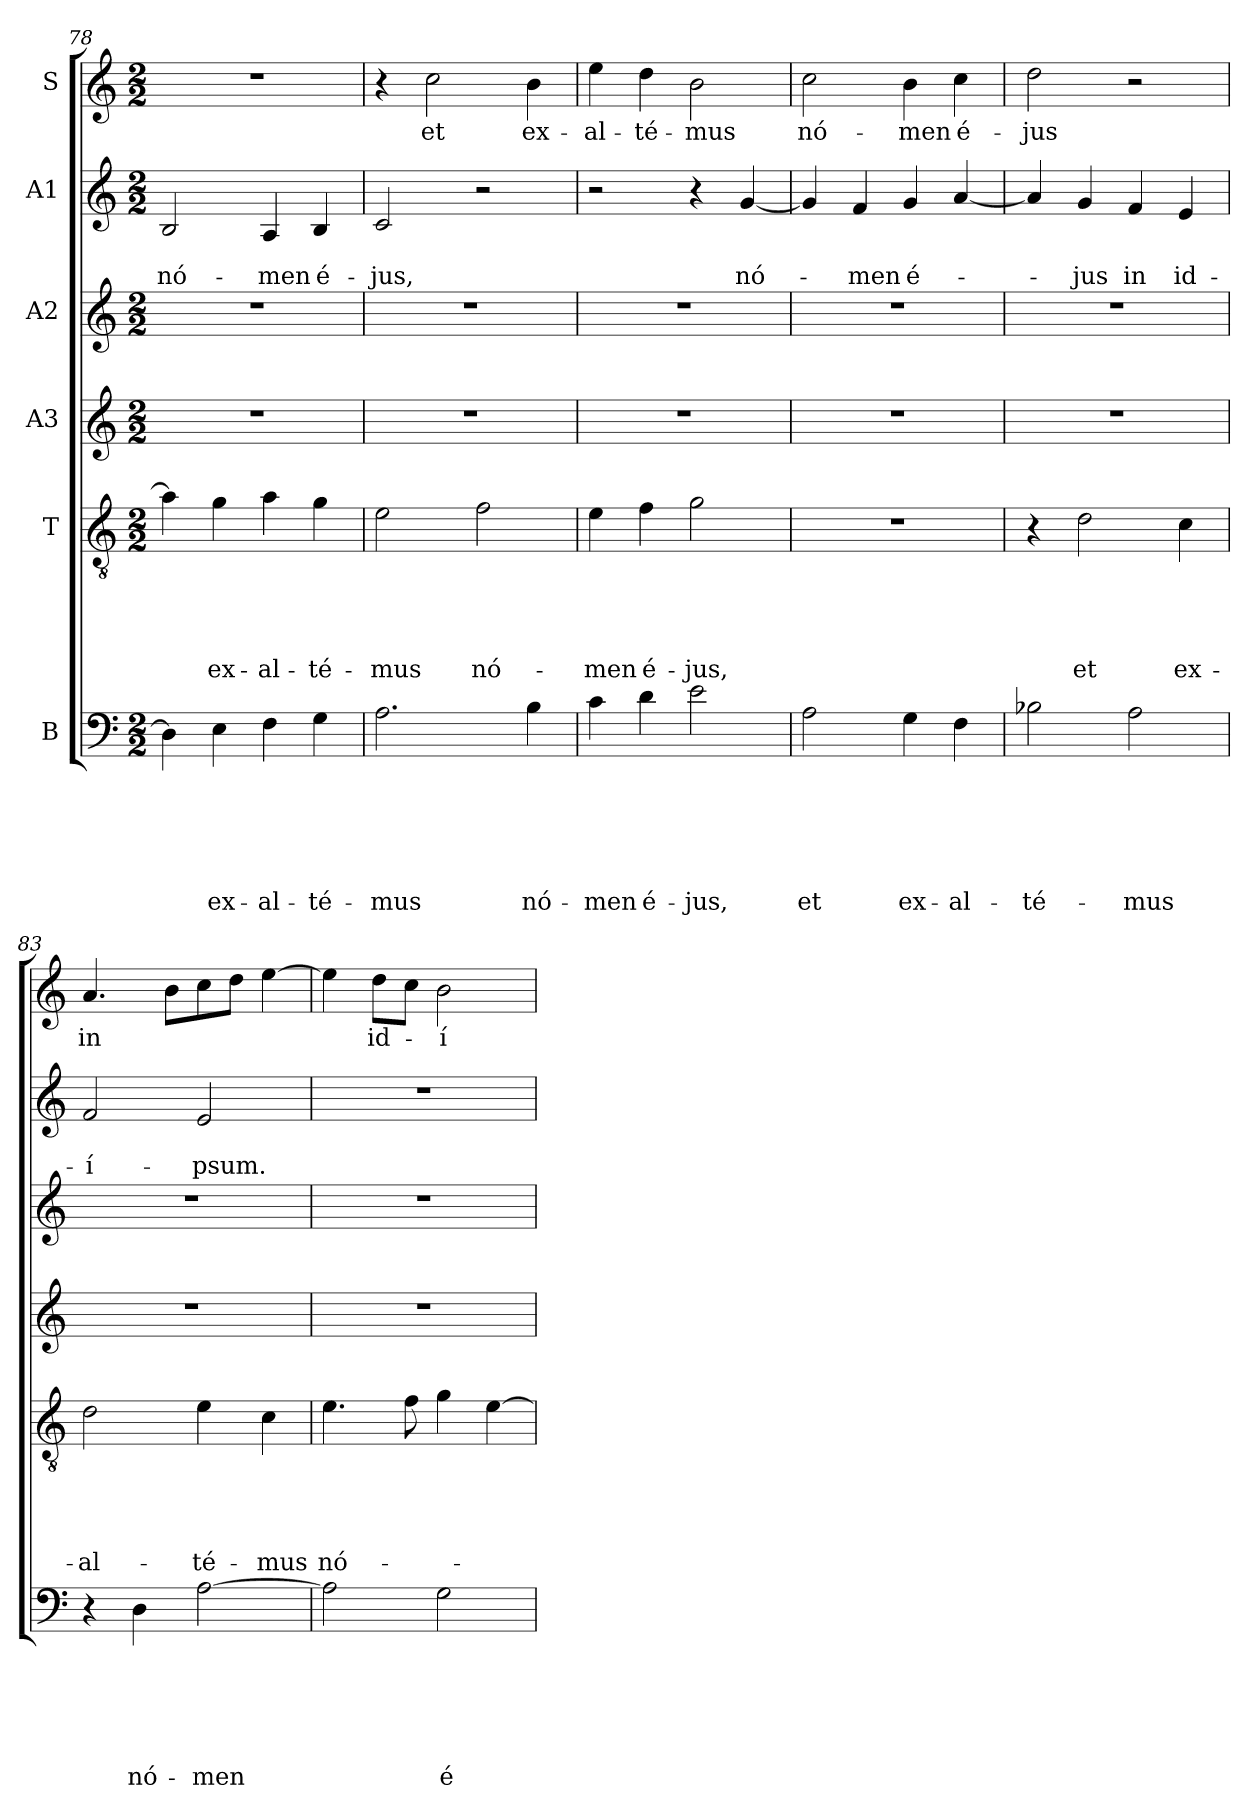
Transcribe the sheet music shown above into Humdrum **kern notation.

**kern	**text	**text	**text	**text	**text	**text	**kern	**text	**text	**text	**text	**text	**kern	**kern	**kern	**text	**text	**kern	**text
*part6	*part6	*part6	*part6	*part6	*part6	*part6	*part5	*part5	*part5	*part5	*part5	*part5	*part4	*part3	*part2	*part2	*part2	*part1	*part1
*staff6	*staff6	*staff6	*staff6	*staff6	*staff6	*staff6	*staff5	*staff5	*staff5	*staff5	*staff5	*staff5	*staff4	*staff3	*staff2	*staff2	*staff2	*staff1	*staff1
*I"B	*	*	*	*	*	*	*I"T	*	*	*	*	*	*I"A3	*I"A2	*I"A1	*	*	*I"S	*
*clefF4	*	*	*	*	*	*	*clefGv2	*	*	*	*	*	*clefG2	*clefG2	*clefG2	*	*	*clefG2	*
*k[]	*	*	*	*	*	*	*k[]	*	*	*	*	*	*k[]	*k[]	*k[]	*	*	*k[]	*
*C:	*	*	*	*	*	*	*C:	*	*	*	*	*	*C:	*C:	*C:	*	*	*C:	*
*M2/2	*	*	*	*	*	*	*M2/2	*	*	*	*	*	*M2/2	*M2/2	*M2/2	*	*	*M2/2	*
=78	=78	=78	=78	=78	=78	=78	=78	=78	=78	=78	=78	=78	=78	=78	=78	=78	=78	=78	=78
!	!	!	!	!	!	!	!	!	!	!	!	!	!	!	!	!	!LO:LY:b	!	!
4D\]	.	.	.	.	.	.	4a\]	.	.	.	.	.	1r	1r	2B/	.	nó-	1r	.
!	!	!	!	!	!	!LO:LY:b	!	!	!	!	!	!LO:LY:b	!	!	!	!	!	!	!
4E\	.	.	.	.	.	ex-	4g\	.	.	.	.	ex-	.	.	.	.	.	.	.
!	!	!	!	!	!	!LO:LY:b	!	!	!	!	!	!LO:LY:b	!	!	!	!	!LO:LY:b	!	!
4F\	.	.	.	.	.	-al-	4a\	.	.	.	.	-al-	.	.	4A/	.	-men	.	.
!	!	!	!	!	!	!LO:LY:b	!	!	!	!	!	!LO:LY:b	!	!	!	!	!LO:LY:b	!	!
4G\	.	.	.	.	.	-té-	4g\	.	.	.	.	-té-	.	.	4B/	.	é-	.	.
=79	=79	=79	=79	=79	=79	=79	=79	=79	=79	=79	=79	=79	=79	=79	=79	=79	=79	=79	=79
!	!	!	!	!	!	!LO:LY:b	!	!	!	!	!	!LO:LY:b	!	!	!	!	!LO:LY:b	!	!
2.A\	.	.	.	.	.	-mus	2e\	.	.	.	.	-mus	1r	1r	2c/	.	-jus,	4r	.
!	!	!	!	!	!	!	!	!	!	!	!	!	!	!	!	!	!	!	!LO:LY:b
.	.	.	.	.	.	.	.	.	.	.	.	.	.	.	.	.	.	2cc\	et
!	!	!	!	!	!	!	!	!	!	!	!	!LO:LY:b	!	!	!	!	!	!	!
.	.	.	.	.	.	.	2f\	.	.	.	.	nó-	.	.	2r	.	.	.	.
!	!	!	!	!	!	!LO:LY:b	!	!	!	!	!	!	!	!	!	!	!	!	!LO:LY:b
4B\	.	.	.	.	.	nó-	.	.	.	.	.	.	.	.	.	.	.	4b\	ex-
!!LO:PB:g=z
=80	=80	=80	=80	=80	=80	=80	=80	=80	=80	=80	=80	=80	=80	=80	=80	=80	=80	=80	=80
!	!	!	!	!	!	!LO:LY:b	!	!	!	!	!	!LO:LY:b	!	!	!	!	!	!	!LO:LY:b
4c\	.	.	.	.	.	-men	4e\	.	.	.	.	-men	1r	1r	2r	.	.	4ee\	-al-
!	!	!	!	!	!	!LO:LY:b	!	!	!	!	!	!LO:LY:b	!	!	!	!	!	!	!LO:LY:b
4d\	.	.	.	.	.	é-	4f\	.	.	.	.	é-	.	.	.	.	.	4dd\	-té-
!	!	!	!	!	!	!LO:LY:b	!	!	!	!	!	!LO:LY:b	!	!	!	!	!	!	!LO:LY:b
2e\	.	.	.	.	.	-jus,	2g\	.	.	.	.	-jus,	.	.	4r	.	.	2b\	-mus
!	!	!	!	!	!	!	!	!	!	!	!	!	!	!	!	!	!LO:LY:b	!	!
.	.	.	.	.	.	.	.	.	.	.	.	.	.	.	[4g/	.	nó-	.	.
=81	=81	=81	=81	=81	=81	=81	=81	=81	=81	=81	=81	=81	=81	=81	=81	=81	=81	=81	=81
!	!	!	!	!	!	!LO:LY:b	!	!	!	!	!	!	!	!	!	!	!	!	!LO:LY:b
2A\	.	.	.	.	.	et	1r	.	.	.	.	.	1r	1r	4g/]	.	.	2cc\	nó-
!	!	!	!	!	!	!	!	!	!	!	!	!	!	!	!	!	!LO:LY:b	!	!
.	.	.	.	.	.	.	.	.	.	.	.	.	.	.	4f/	.	-men	.	.
!	!	!	!	!	!	!LO:LY:b	!	!	!	!	!	!	!	!	!	!	!LO:LY:b	!	!LO:LY:b
4G\	.	.	.	.	.	ex-	.	.	.	.	.	.	.	.	4g/	.	é-	4b\	-men
!	!	!	!	!	!	!LO:LY:b	!	!	!	!	!	!	!	!	!	!	!	!	!LO:LY:b
4F\	.	.	.	.	.	-al-	.	.	.	.	.	.	.	.	[4a/	.	.	4cc\	é-
=82	=82	=82	=82	=82	=82	=82	=82	=82	=82	=82	=82	=82	=82	=82	=82	=82	=82	=82	=82
!	!	!	!	!	!	!LO:LY:b	!	!	!	!	!	!	!	!	!	!	!	!	!LO:LY:b
2B-i\	.	.	.	.	.	-té-	4r	.	.	.	.	.	1r	1r	4a/]	.	.	2dd\	-jus
!	!	!	!	!	!	!	!	!	!	!	!	!LO:LY:b	!	!	!	!	!LO:LY:b	!	!
.	.	.	.	.	.	.	2d\	.	.	.	.	et	.	.	4g/	.	-jus	.	.
!	!	!	!	!	!	!LO:LY:b	!	!	!	!	!	!	!	!	!	!	!LO:LY:b	!	!
2A\	.	.	.	.	.	-mus	.	.	.	.	.	.	.	.	4f/	.	in	2r	.
!	!	!	!	!	!	!	!	!	!	!	!	!LO:LY:b	!	!	!	!	!LO:LY:b	!	!
.	.	.	.	.	.	.	4c\	.	.	.	.	ex-	.	.	4e/	.	id-	.	.
=83	=83	=83	=83	=83	=83	=83	=83	=83	=83	=83	=83	=83	=83	=83	=83	=83	=83	=83	=83
!	!	!	!	!	!	!	!	!	!	!	!	!LO:LY:b	!	!	!	!	!LO:LY:b	!	!LO:LY:b
4r	.	.	.	.	.	.	2d\	.	.	.	.	-al-	1r	1r	2f/	.	-í-	4.a/	in
!	!	!	!	!	!	!LO:LY:b	!	!	!	!	!	!	!	!	!	!	!	!	!
4D\	.	.	.	.	.	nó-	.	.	.	.	.	.	.	.	.	.	.	.	.
.	.	.	.	.	.	.	.	.	.	.	.	.	.	.	.	.	.	8b\L	.
!	!	!	!	!	!	!LO:LY:b	!	!	!	!	!	!LO:LY:b	!	!	!	!	!LO:LY:b	!	!
[2A\	.	.	.	.	.	-men	4e\	.	.	.	.	-té-	.	.	2e/	.	-psum.	8cc\	.
.	.	.	.	.	.	.	.	.	.	.	.	.	.	.	.	.	.	8dd\J	.
!	!	!	!	!	!	!	!	!	!	!	!	!LO:LY:b	!	!	!	!	!	!	!
.	.	.	.	.	.	.	4c\	.	.	.	.	-mus	.	.	.	.	.	[4ee\	.
=84	=84	=84	=84	=84	=84	=84	=84	=84	=84	=84	=84	=84	=84	=84	=84	=84	=84	=84	=84
!	!	!	!	!	!	!	!	!	!	!	!	!LO:LY:b	!	!	!	!	!	!	!
2A\]	.	.	.	.	.	.	4.e\	.	.	.	.	nó-	1r	1r	1r	.	.	4ee\]	.
!	!	!	!	!	!	!	!	!	!	!	!	!	!	!	!	!	!	!	!LO:LY:b
.	.	.	.	.	.	.	.	.	.	.	.	.	.	.	.	.	.	8dd\L	id-
.	.	.	.	.	.	.	8f\	.	.	.	.	.	.	.	.	.	.	8cc\J	.
!	!	!	!	!	!	!LO:LY:b	!	!	!	!	!	!	!	!	!	!	!	!	!LO:LY:b
2G\	.	.	.	.	.	é-	4g\	.	.	.	.	.	.	.	.	.	.	2b\	-í-
.	.	.	.	.	.	.	[4e\	.	.	.	.	.	.	.	.	.	.	.	.
=	=	=	=	=	=	=	=	=	=	=	=	=	=	=	=	=	=	=	=
*-	*-	*-	*-	*-	*-	*-	*-	*-	*-	*-	*-	*-	*-	*-	*-	*-	*-	*-	*-
